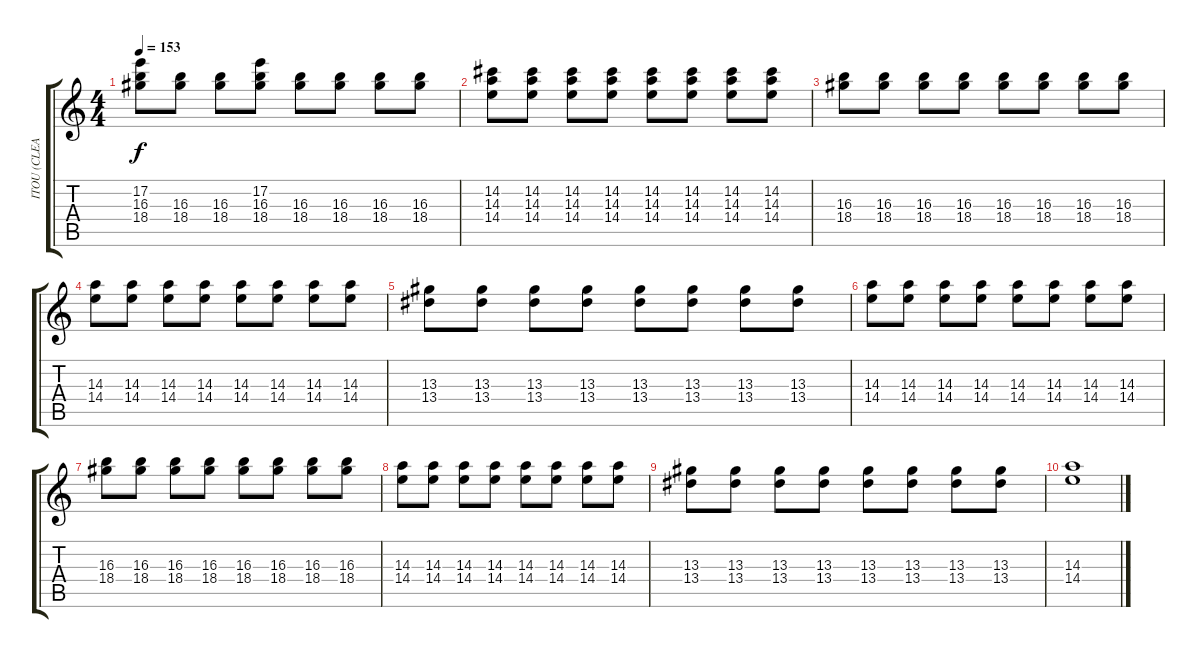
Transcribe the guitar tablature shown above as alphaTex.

\track ("ITOU (CLEAR)" "ITOU (CLEA") {instrument acousticguitarsteel}
\staff {score tabs}
\tuning (E4 B3 G3 D3 A2 E2) {hide}
\ts (4 4)
\tempo 153
\clef g2
\ks c
(17.2 16.3 18.4).8{dy f} (16.3 18.4).8 (16.3 18.4).8 (17.2 16.3 18.4).8 (16.3 18.4).8 (16.3 18.4).8 (16.3 18.4).8 (16.3 18.4).8 |
(14.2 14.3 14.4).8 (14.2 14.3 14.4).8 (14.2 14.3 14.4).8 (14.2 14.3 14.4).8 (14.2 14.3 14.4).8 (14.2 14.3 14.4).8 (14.2 14.3 14.4).8 (14.2 14.3 14.4).8 |
(16.3 18.4).8 (16.3 18.4).8 (16.3 18.4).8 (16.3 18.4).8 (16.3 18.4).8 (16.3 18.4).8 (16.3 18.4).8 (16.3 18.4).8 |
(14.3 14.4).8 (14.3 14.4).8 (14.3 14.4).8 (14.3 14.4).8 (14.3 14.4).8 (14.3 14.4).8 (14.3 14.4).8 (14.3 14.4).8 |
(13.3 13.4).8 (13.3 13.4).8 (13.3 13.4).8 (13.3 13.4).8 (13.3 13.4).8 (13.3 13.4).8 (13.3 13.4).8 (13.3 13.4).8 |
(14.3 14.4).8 (14.3 14.4).8 (14.3 14.4).8 (14.3 14.4).8 (14.3 14.4).8 (14.3 14.4).8 (14.3 14.4).8 (14.3 14.4).8 |
(16.3 18.4).8 (16.3 18.4).8 (16.3 18.4).8 (16.3 18.4).8 (16.3 18.4).8 (16.3 18.4).8 (16.3 18.4).8 (16.3 18.4).8 |
(14.3 14.4).8 (14.3 14.4).8 (14.3 14.4).8 (14.3 14.4).8 (14.3 14.4).8 (14.3 14.4).8 (14.3 14.4).8 (14.3 14.4).8 |
(13.3 13.4).8 (13.3 13.4).8 (13.3 13.4).8 (13.3 13.4).8 (13.3 13.4).8 (13.3 13.4).8 (13.3 13.4).8 (13.3 13.4).8 |
(14.3 14.4).1
